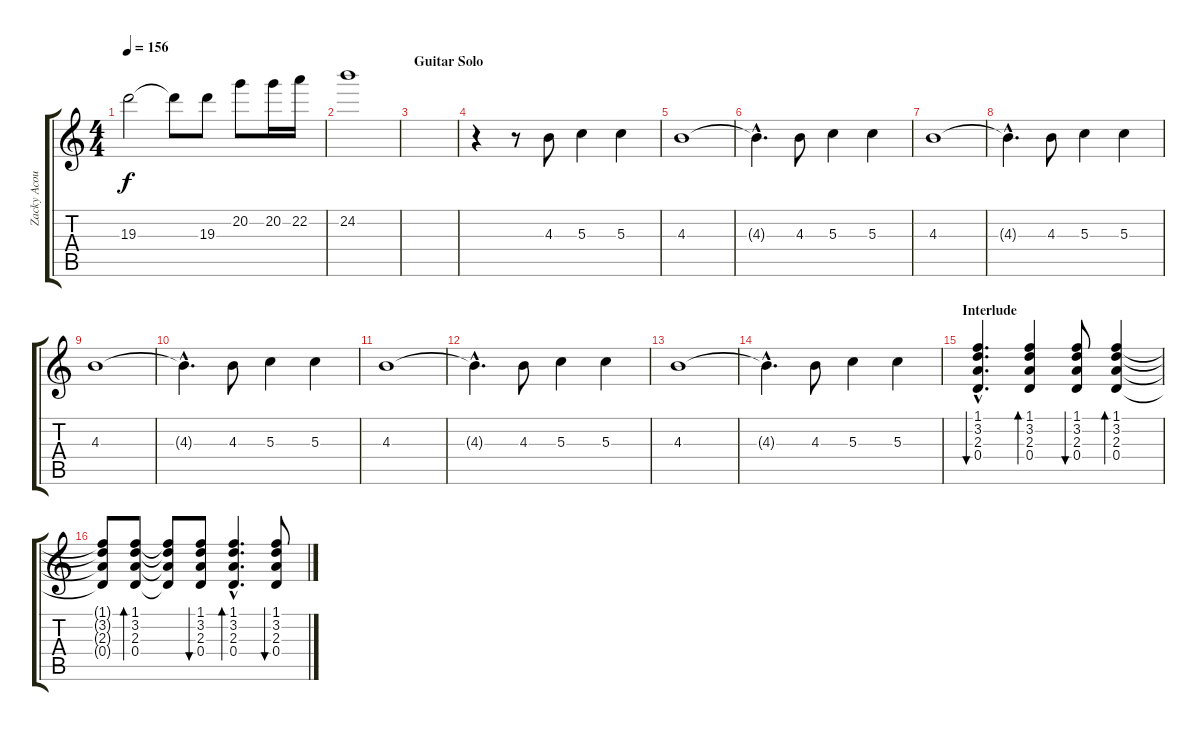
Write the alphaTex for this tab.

\track ("Zacky Acoustic" "Zacky Acou") {instrument acousticguitarsteel}
\staff {score tabs}
\tuning (E4 B3 G3 D3 A2 D2) {hide}
\ts (4 4)
\tempo 156
\clef g2
\ks c
19.3.2{dy f} 19.3{t}.8 19.3.8 20.2.8 20.2.16 22.2.16 |
24.2.1 |
\section ("" "Guitar Solo")
|
r.4{instrument acousticguitarsteel} r.8 4.3.8 5.3.4 5.3.4 |
4.3.1 |
4.3{hac t}.4{d} 4.3.8 5.3.4 5.3.4 |
4.3.1 |
4.3{hac t}.4{d} 4.3.8 5.3.4 5.3.4 |
4.3.1 |
4.3{hac t}.4{d} 4.3.8 5.3.4 5.3.4 |
4.3.1 |
4.3{hac t}.4{d} 4.3.8 5.3.4 5.3.4 |
4.3.1 |
4.3{hac t}.4{d} 4.3.8 5.3.4 5.3.4 |
\section ("" "Interlude")
(1.1{hac} 3.2{hac} 2.3{hac} 0.4{hac}).4{d bu 60} (1.1 3.2 2.3 0.4).4{bd 60} (1.1 3.2 2.3 0.4).8{bu 60} (1.1 3.2 2.3 0.4).4{bd 60} |
(1.1{t} 3.2{t} 2.3{t} 0.4{t}).8 (1.1 3.2 2.3 0.4).8{bd 60} (1.1{t} 3.2{t} 2.3{t} 0.4{t}).8 (1.1 3.2 2.3 0.4).8{bu 60} (1.1{hac} 3.2{hac} 2.3{hac} 0.4{hac}).4{d bd 60} (1.1 3.2 2.3 0.4).8{bu 60}
